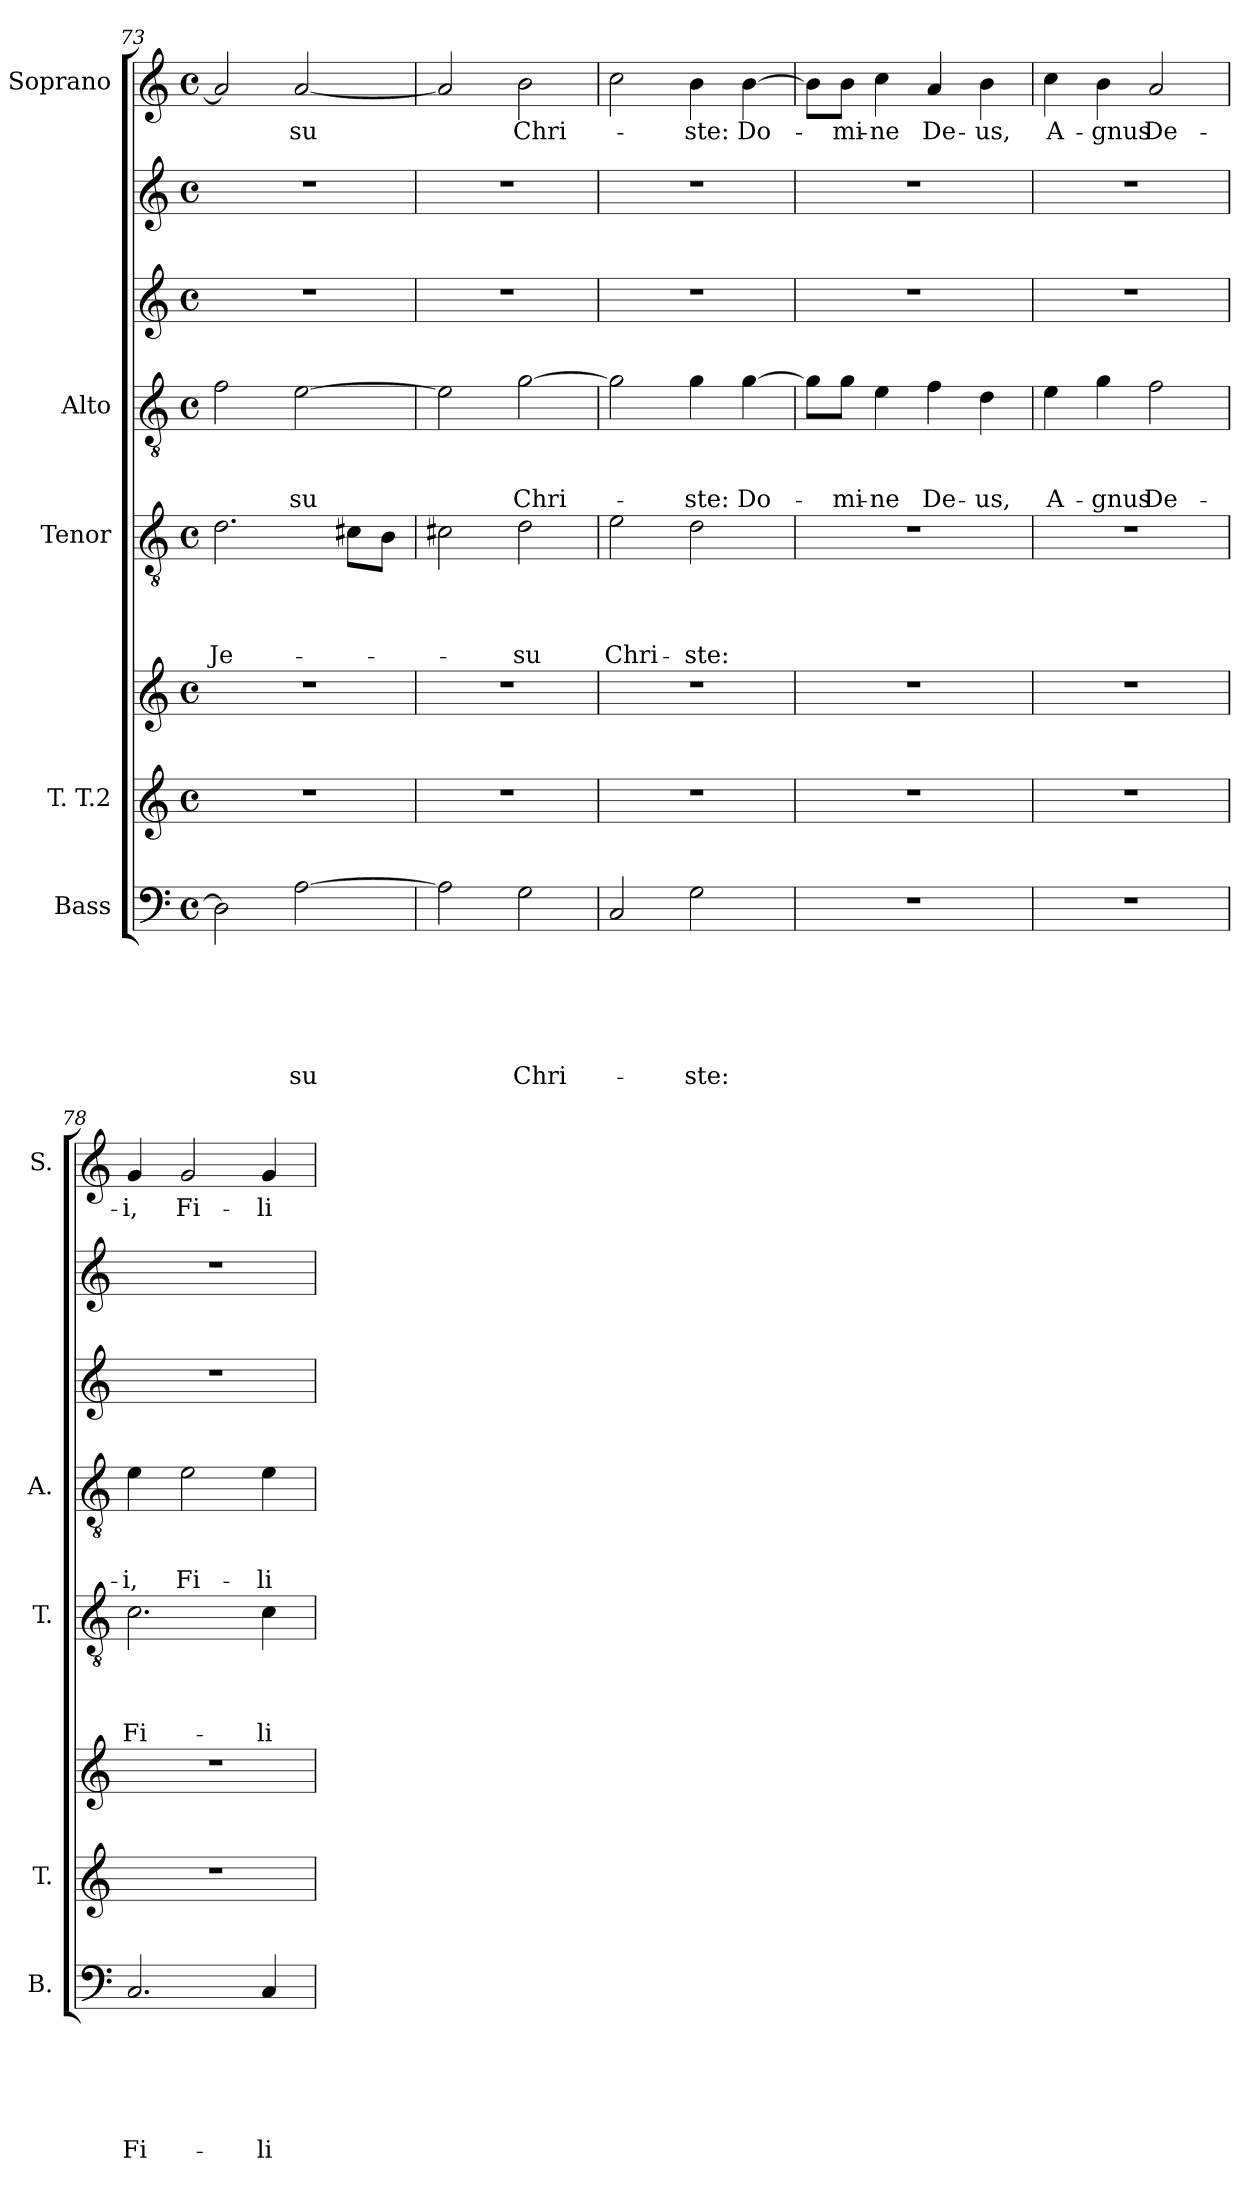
**kern	**text	**text	**text	**text	**text	**text	**kern	**kern	**kern	**text	**text	**text	**text	**kern	**text	**text	**text	**kern	**kern	**kern	**text
*part7	*part7	*part7	*part7	*part7	*part7	*part7	*part6	*part6	*part5	*part5	*part5	*part5	*part5	*part4	*part4	*part4	*part4	*part3	*part2	*part1	*part1
*staff8	*staff8	*staff8	*staff8	*staff8	*staff8	*staff8	*staff7	*staff6	*staff5	*staff5	*staff5	*staff5	*staff5	*staff4	*staff4	*staff4	*staff4	*staff3	*staff2	*staff1	*staff1
*I"Bass	*	*	*	*	*	*	*I"T. T.2	*	*I"Tenor	*	*	*	*	*I"Alto	*	*	*	*	*	*I"Soprano	*
*I'B.	*	*	*	*	*	*	*I'T.	*	*I'T.	*	*	*	*	*I'A.	*	*	*	*	*	*I'S.	*
*clefF4	*	*	*	*	*	*	*clefG2	*clefG2	*clefGv2	*	*	*	*	*clefGv2	*	*	*	*clefG2	*clefG2	*clefG2	*
*k[]	*	*	*	*	*	*	*k[]	*k[]	*k[]	*	*	*	*	*k[]	*	*	*	*k[]	*k[]	*k[]	*
*C:	*	*	*	*	*	*	*C:	*C:	*C:	*	*	*	*	*C:	*	*	*	*C:	*C:	*C:	*
*M4/4	*	*	*	*	*	*	*M4/4	*M4/4	*M4/4	*	*	*	*	*M4/4	*	*	*	*M4/4	*M4/4	*M4/4	*
*met(c)	*	*	*	*	*	*	*met(c)	*met(c)	*met(c)	*	*	*	*	*met(c)	*	*	*	*met(c)	*met(c)	*met(c)	*
=73	=73	=73	=73	=73	=73	=73	=73	=73	=73	=73	=73	=73	=73	=73	=73	=73	=73	=73	=73	=73	=73
!	!	!	!	!	!	!	!	!	!	!	!	!	!LO:LY:b	!	!	!	!	!	!	!	!
2D\]	.	.	.	.	.	.	1r	1r	2.d\	.	.	.	Je-	2f\	.	.	.	1r	1r	2a/]	.
!	!	!	!	!	!	!LO:LY:b	!	!	!	!	!	!	!	!	!	!	!LO:LY:b	!	!	!	!LO:LY:b
[>2A\	.	.	.	.	.	-su	.	.	.	.	.	.	.	[>2e\	.	.	-su	.	.	[<2a/	-su
.	.	.	.	.	.	.	.	.	8c#X\L	.	.	.	.	.	.	.	.	.	.	.	.
.	.	.	.	.	.	.	.	.	8B\J	.	.	.	.	.	.	.	.	.	.	.	.
=74	=74	=74	=74	=74	=74	=74	=74	=74	=74	=74	=74	=74	=74	=74	=74	=74	=74	=74	=74	=74	=74
2A\]	.	.	.	.	.	.	1r	1r	2c#X\	.	.	.	.	2e\]	.	.	.	1r	1r	2a/]	.
!	!	!	!	!	!	!LO:LY:b	!	!	!	!	!	!	!LO:LY:b	!	!	!	!LO:LY:b	!	!	!	!LO:LY:b
2G\	.	.	.	.	.	Chri-	.	.	2d\	.	.	.	-su	[>2g\	.	.	Chri-	.	.	2b\	Chri-
=75	=75	=75	=75	=75	=75	=75	=75	=75	=75	=75	=75	=75	=75	=75	=75	=75	=75	=75	=75	=75	=75
!	!	!	!	!	!	!	!	!	!	!	!	!	!LO:LY:b	!	!	!	!	!	!	!	!
2C/	.	.	.	.	.	.	1r	1r	2e\	.	.	.	Chri-	2g\]	.	.	.	1r	1r	2cc\	.
!	!	!	!	!	!	!LO:LY:b	!	!	!	!	!	!	!LO:LY:b	!	!	!	!LO:LY:b	!	!	!	!LO:LY:b
2G\	.	.	.	.	.	-ste:	.	.	2d\	.	.	.	-ste:	4g\	.	.	-ste:	.	.	4b\	-ste:
!	!	!	!	!	!	!	!	!	!	!	!	!	!	!	!	!	!LO:LY:b	!	!	!	!LO:LY:b
.	.	.	.	.	.	.	.	.	.	.	.	.	.	[<4g\	.	.	Do-	.	.	[<4b\	Do-
!!LO:LB:g=z
=76	=76	=76	=76	=76	=76	=76	=76	=76	=76	=76	=76	=76	=76	=76	=76	=76	=76	=76	=76	=76	=76
1r	.	.	.	.	.	.	1r	1r	1r	.	.	.	.	8g\L]	.	.	.	1r	1r	8b\L]	.
!	!	!	!	!	!	!	!	!	!	!	!	!	!	!	!	!	!LO:LY:b	!	!	!	!LO:LY:b
.	.	.	.	.	.	.	.	.	.	.	.	.	.	8g\J	.	.	-mi-	.	.	8b\J	-mi-
!	!	!	!	!	!	!	!	!	!	!	!	!	!	!	!	!	!LO:LY:b	!	!	!	!LO:LY:b:rj
.	.	.	.	.	.	.	.	.	.	.	.	.	.	4e\	.	.	-ne	.	.	4cc\	-ne
!	!	!	!	!	!	!	!	!	!	!	!	!	!	!	!	!	!LO:LY:b	!	!	!	!LO:LY:b
.	.	.	.	.	.	.	.	.	.	.	.	.	.	4f\	.	.	De-	.	.	4a/	De-
!	!	!	!	!	!	!	!	!	!	!	!	!	!	!	!	!	!LO:LY:b	!	!	!	!LO:LY:b
.	.	.	.	.	.	.	.	.	.	.	.	.	.	4d\	.	.	-us,	.	.	4b\	-us,
=77	=77	=77	=77	=77	=77	=77	=77	=77	=77	=77	=77	=77	=77	=77	=77	=77	=77	=77	=77	=77	=77
!	!	!	!	!	!	!	!	!	!	!	!	!	!	!	!	!	!LO:LY:b	!	!	!	!LO:LY:b
1r	.	.	.	.	.	.	1r	1r	1r	.	.	.	.	4e\	.	.	A-	1r	1r	4cc\	A-
!	!	!	!	!	!	!	!	!	!	!	!	!	!	!	!	!	!LO:LY:b	!	!	!	!LO:LY:b
.	.	.	.	.	.	.	.	.	.	.	.	.	.	4g\	.	.	-gnus	.	.	4b\	-gnus
!	!	!	!	!	!	!	!	!	!	!	!	!	!	!	!	!	!LO:LY:b	!	!	!	!LO:LY:b
.	.	.	.	.	.	.	.	.	.	.	.	.	.	2f\	.	.	De-	.	.	2a/	De-
=78	=78	=78	=78	=78	=78	=78	=78	=78	=78	=78	=78	=78	=78	=78	=78	=78	=78	=78	=78	=78	=78
!	!	!	!	!	!	!LO:LY:b	!	!	!	!	!	!	!LO:LY:b	!	!	!	!LO:LY:b	!	!	!	!LO:LY:b
2.C/	.	.	.	.	.	Fi-	1r	1r	2.c\	.	.	.	Fi-	4e\	.	.	-i,	1r	1r	4g/	-i,
!	!	!	!	!	!	!	!	!	!	!	!	!	!	!	!	!	!LO:LY:b	!	!	!	!LO:LY:b
.	.	.	.	.	.	.	.	.	.	.	.	.	.	2e\	.	.	Fi-	.	.	2g/	Fi-
!	!	!	!	!	!	!LO:LY:b	!	!	!	!	!	!	!LO:LY:b	!	!	!	!LO:LY:b	!	!	!	!LO:LY:b
4C/	.	.	.	.	.	-li-	.	.	4c\	.	.	.	-li-	4e\	.	.	-li-	.	.	4g/	-li-
=	=	=	=	=	=	=	=	=	=	=	=	=	=	=	=	=	=	=	=	=	=
*-	*-	*-	*-	*-	*-	*-	*-	*-	*-	*-	*-	*-	*-	*-	*-	*-	*-	*-	*-	*-	*-
